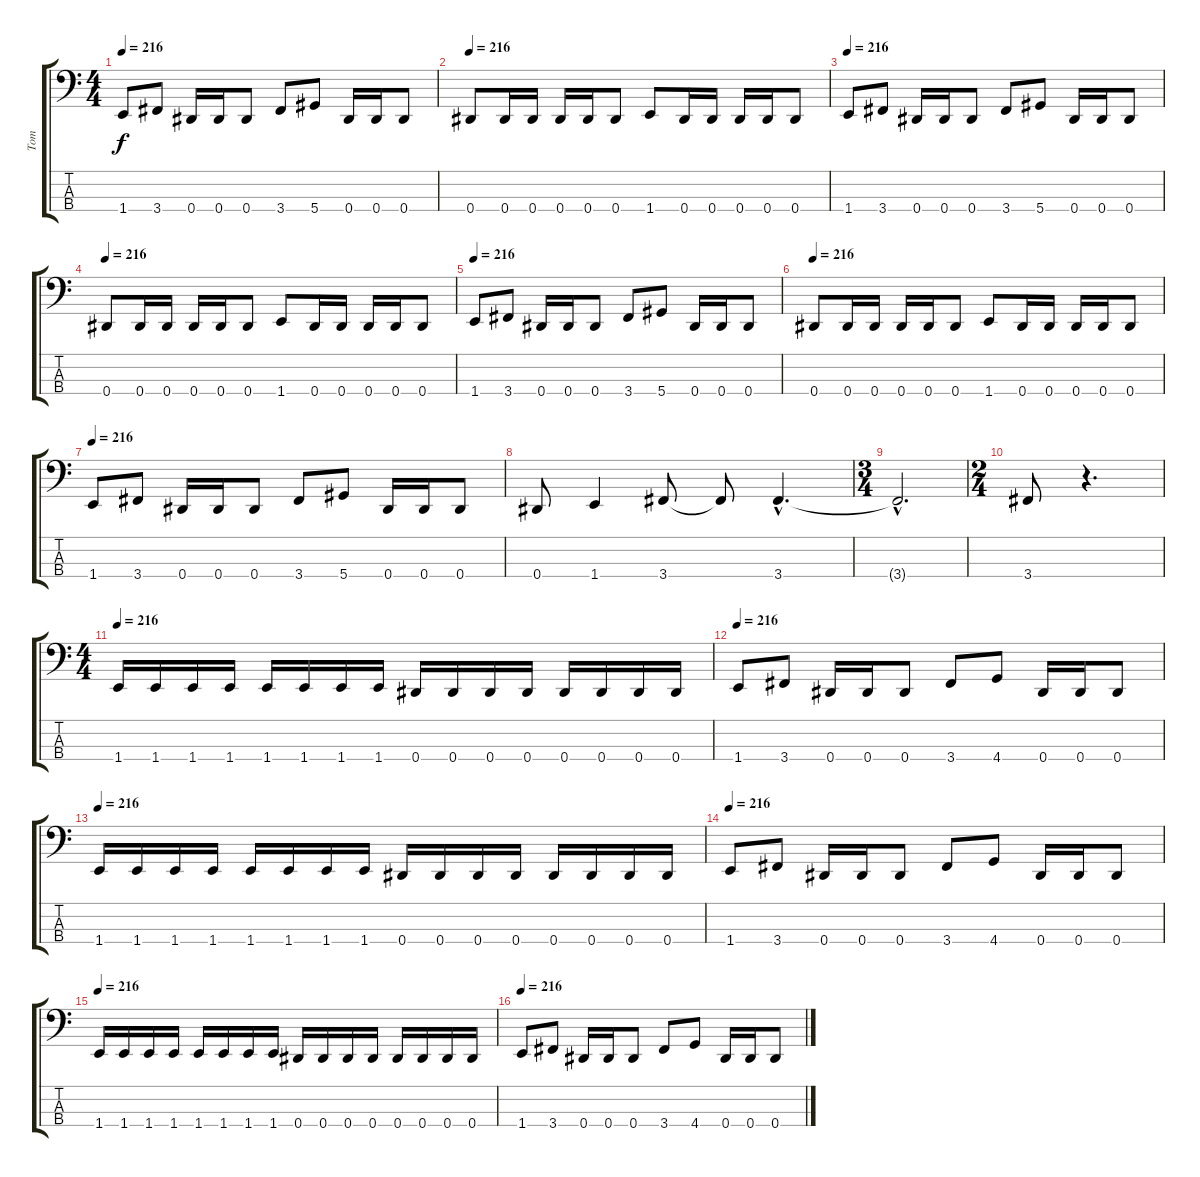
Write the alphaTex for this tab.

\track ("Tom" "Tom") {instrument electricbasspick}
\staff {score tabs}
\tuning (Gb2 Db2 Ab1 Eb1) {hide}
\ts (4 4)
\tempo 216
\clef f4
\ks c
1.4.8{dy f} 3.4.8 0.4.16 0.4.16 0.4.8 3.4.8 5.4.8 0.4.16 0.4.16 0.4.8 |
\tempo 216
0.4.8 0.4.16 0.4.16 0.4.16 0.4.16 0.4.8 1.4.8 0.4.16 0.4.16 0.4.16 0.4.16 0.4.8 |
\tempo 216
1.4.8 3.4.8 0.4.16 0.4.16 0.4.8 3.4.8 5.4.8 0.4.16 0.4.16 0.4.8 |
\tempo 216
0.4.8 0.4.16 0.4.16 0.4.16 0.4.16 0.4.8 1.4.8 0.4.16 0.4.16 0.4.16 0.4.16 0.4.8 |
\tempo 216
1.4.8 3.4.8 0.4.16 0.4.16 0.4.8 3.4.8 5.4.8 0.4.16 0.4.16 0.4.8 |
\tempo 216
0.4.8 0.4.16 0.4.16 0.4.16 0.4.16 0.4.8 1.4.8 0.4.16 0.4.16 0.4.16 0.4.16 0.4.8 |
\tempo 216
1.4.8 3.4.8 0.4.16 0.4.16 0.4.8 3.4.8 5.4.8 0.4.16 0.4.16 0.4.8 |
0.4.8 1.4.4 3.4.8 3.4{t}.8 3.4{hac}.4{d} |
\ts (3 4)
3.4{hac t}.2{d} |
\ts (2 4)
3.4.8 r.4{d} |
\ts (4 4)
\tempo 216
1.4.16 1.4.16 1.4.16 1.4.16 1.4.16 1.4.16 1.4.16 1.4.16 0.4.16 0.4.16 0.4.16 0.4.16 0.4.16 0.4.16 0.4.16 0.4.16 |
\tempo 216
1.4.8 3.4.8 0.4.16 0.4.16 0.4.8 3.4.8 4.4.8 0.4.16 0.4.16 0.4.8 |
\tempo 216
1.4.16 1.4.16 1.4.16 1.4.16 1.4.16 1.4.16 1.4.16 1.4.16 0.4.16 0.4.16 0.4.16 0.4.16 0.4.16 0.4.16 0.4.16 0.4.16 |
\tempo 216
1.4.8 3.4.8 0.4.16 0.4.16 0.4.8 3.4.8 4.4.8 0.4.16 0.4.16 0.4.8 |
\tempo 216
1.4.16 1.4.16 1.4.16 1.4.16 1.4.16 1.4.16 1.4.16 1.4.16 0.4.16 0.4.16 0.4.16 0.4.16 0.4.16 0.4.16 0.4.16 0.4.16 |
\tempo 216
1.4.8 3.4.8 0.4.16 0.4.16 0.4.8 3.4.8 4.4.8 0.4.16 0.4.16 0.4.8
